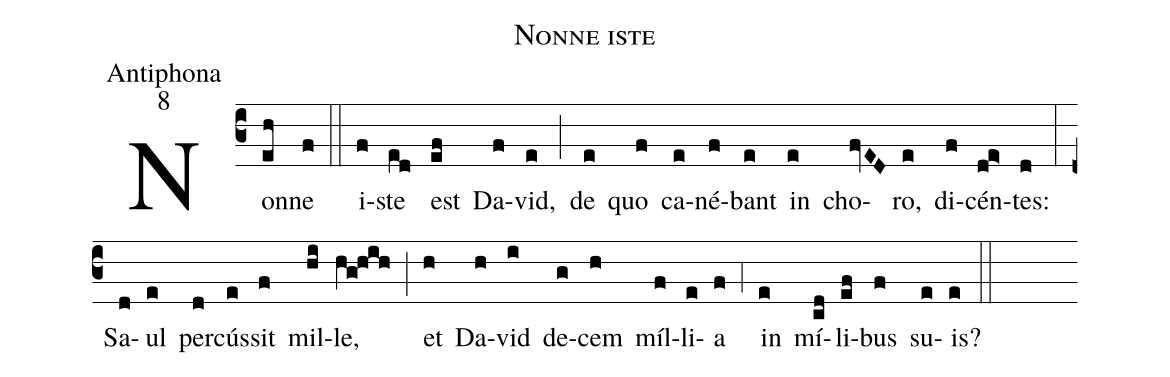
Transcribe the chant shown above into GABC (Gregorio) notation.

name:Nonne iste;
office-part:Antiphona;
mode:8;
%%
(c3) Non(eh)ne(f) (::)
i(f)ste(ed) est(ef) Da(f)vid,(e) (;) de(e) quo(f) ca(e)né(f)bant(e) in(e) cho(fvED)ro,(e) di(f)cén(de>)tes:(d) (:)
Sa(d)ul(e) per(d)cús(e)sit(f) mil(hi)le,(hg!hih) (;) et(h) Da(h)vid(i) de(g)cem(h) míl(f)li(e)a(f) (,4) in(e) mí(cd)li(ef)bus(f) su(e)is?(e) (::)
